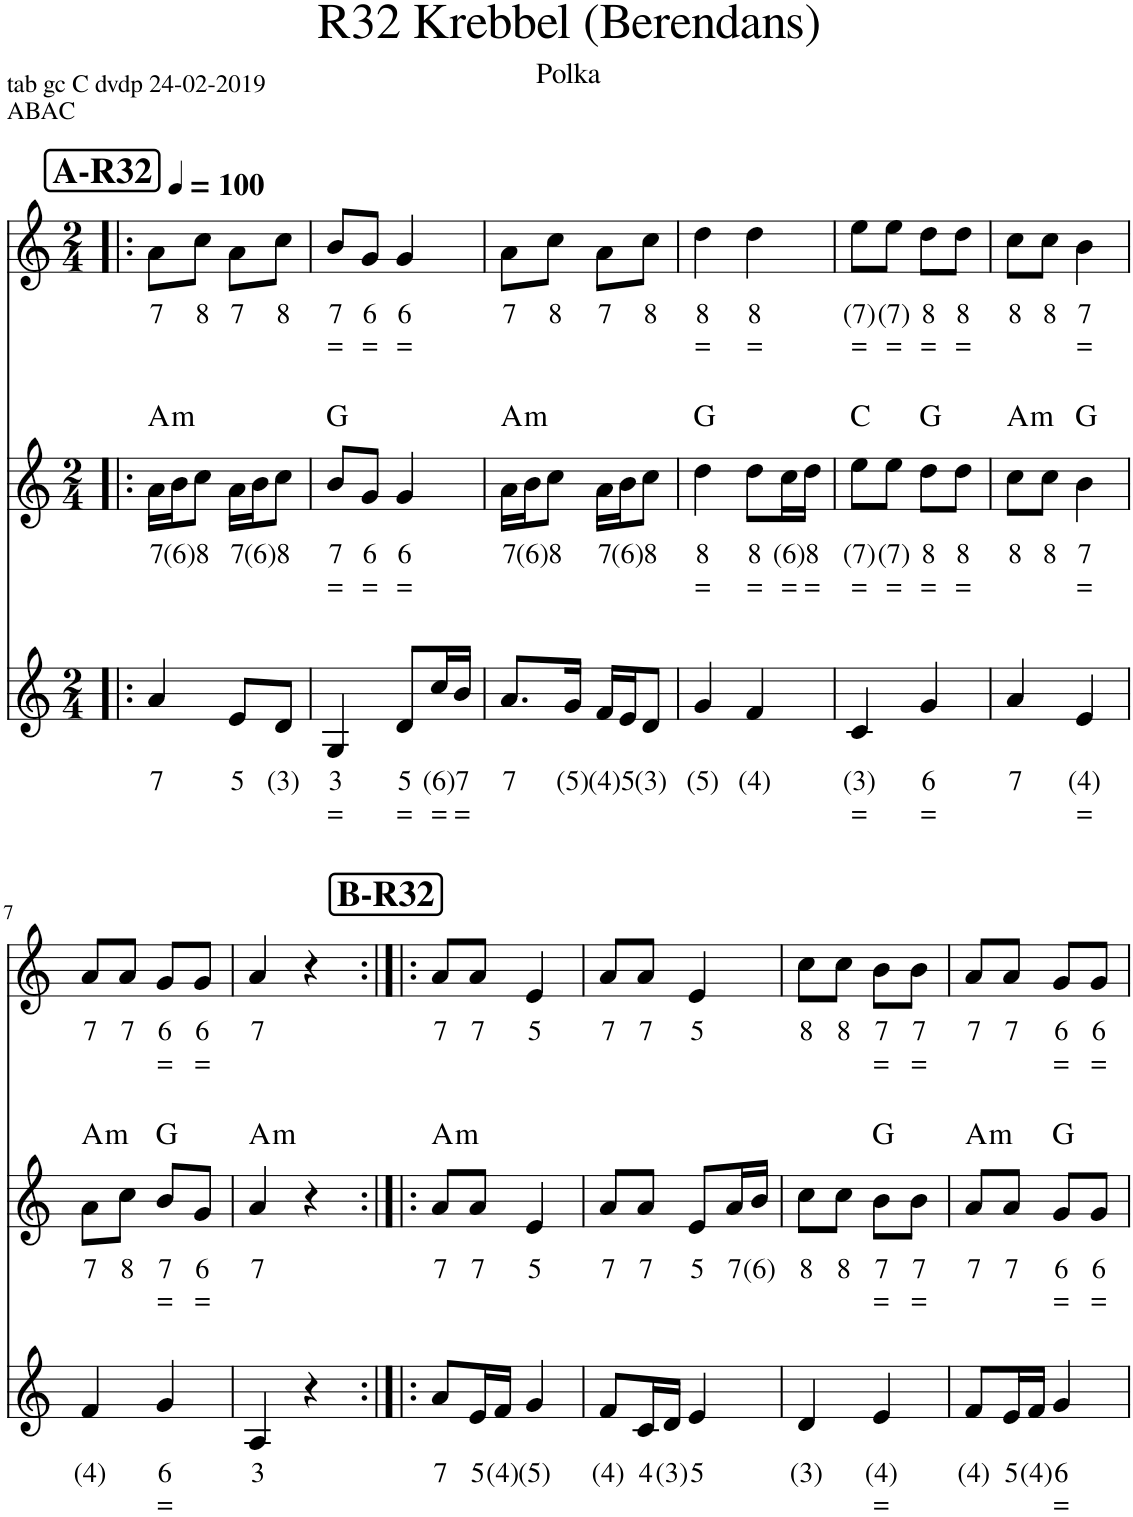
**kern	**text	**text	**kern	**text	**text	**harte	**kern	**text	**text
*part3	*part3	*part3	*part2	*part2	*part2	*part2	*part1	*part1	*part1
*staff3	*staff3	*staff3	*staff2	*staff2	*staff2	*	*staff1	*staff1	*staff1
*I"Fagot, Bassoon	*	*	*I"Bandoneon, Flute	*	*	*	*I"Stem	*	*
*clefG2	*	*	*clefG2	*	*	*	*clefG2	*	*
*k[]	*	*	*k[]	*	*	*	*k[]	*	*
*M2/4	*	*	*M2/4	*	*	*	*M2/4	*	*
*MM100	*	*	*MM100	*	*	*	*MM100	*	*
!!LO:REH:place=s1:a:B:cj:fs=14:t=A-R32
=1!|:	=1!|:	=1!|:	=1!|:	=1!|:	=1!|:	=1!|:	=1!|:	=1!|:	=1!|:
!	!LO:LY:b	!	!	!LO:LY:b	!	!LO:H:kt=m	!	!LO:LY:b	!
4a/	7	.	16a\LL	7	.	A:min	8a\L	7	.
!	!	!	!	!LO:LY:b	!	!	!	!	!
.	.	.	16b\J	(6)	.	.	.	.	.
!	!	!	!	!LO:LY:b	!	!	!	!LO:LY:b	!
.	.	.	8cc\J	8	.	.	8cc\J	8	.
!	!LO:LY:b	!	!	!LO:LY:b	!	!	!	!LO:LY:b	!
8e/L	5	.	16a\LL	7	.	.	8a\L	7	.
!	!	!	!	!LO:LY:b	!	!	!	!	!
.	.	.	16b\J	(6)	.	.	.	.	.
!	!LO:LY:b	!	!	!LO:LY:b	!	!	!	!LO:LY:b	!
8d/J	(3)	.	8cc\J	8	.	.	8cc\J	8	.
=2	=2	=2	=2	=2	=2	=2	=2	=2	=2
!	!LO:LY:b	!LO:LY:b	!	!LO:LY:b	!LO:LY:b	!	!	!LO:LY:b	!LO:LY:b
4G/	3	=	8b/L	7	=	G:maj	8b/L	7	=
!	!	!	!	!LO:LY:b	!LO:LY:b	!	!	!LO:LY:b	!LO:LY:b
.	.	.	8g/J	6	=	.	8g/J	6	=
!	!LO:LY:b	!LO:LY:b	!	!LO:LY:b	!LO:LY:b	!	!	!LO:LY:b	!LO:LY:b
8d/L	5	=	4g/	6	=	.	4g/	6	=
!	!LO:LY:b	!LO:LY:b	!	!	!	!	!	!	!
16cc/L	(6)	=	.	.	.	.	.	.	.
!	!LO:LY:b	!LO:LY:b	!	!	!	!	!	!	!
16b/JJ	7	=	.	.	.	.	.	.	.
=3	=3	=3	=3	=3	=3	=3	=3	=3	=3
!	!LO:LY:b	!	!	!LO:LY:b	!	!LO:H:kt=m	!	!LO:LY:b	!
8.a/L	7	.	16a\LL	7	.	A:min	8a\L	7	.
!	!	!	!	!LO:LY:b	!	!	!	!	!
.	.	.	16b\J	(6)	.	.	.	.	.
!	!	!	!	!LO:LY:b	!	!	!	!LO:LY:b	!
.	.	.	8cc\J	8	.	.	8cc\J	8	.
!	!LO:LY:b	!	!	!	!	!	!	!	!
16g/Jk	(5)	.	.	.	.	.	.	.	.
!	!LO:LY:b	!	!	!LO:LY:b	!	!	!	!LO:LY:b	!
16f/LL	(4)	.	16a\LL	7	.	.	8a\L	7	.
!	!LO:LY:b	!	!	!LO:LY:b	!	!	!	!	!
16e/J	5	.	16b\J	(6)	.	.	.	.	.
!	!LO:LY:b	!	!	!LO:LY:b	!	!	!	!LO:LY:b	!
8d/J	(3)	.	8cc\J	8	.	.	8cc\J	8	.
=4	=4	=4	=4	=4	=4	=4	=4	=4	=4
!	!LO:LY:b	!	!	!LO:LY:b	!LO:LY:b	!	!	!LO:LY:b	!LO:LY:b
4g/	(5)	.	4dd\	8	=	G:maj	4dd\	8	=
!	!LO:LY:b	!	!	!LO:LY:b	!LO:LY:b	!	!	!LO:LY:b	!LO:LY:b
4f/	(4)	.	8dd\L	8	=	.	4dd\	8	=
!	!	!	!	!LO:LY:b	!LO:LY:b	!	!	!	!
.	.	.	16cc\L	(6)	=	.	.	.	.
!	!	!	!	!LO:LY:b	!LO:LY:b	!	!	!	!
.	.	.	16dd\JJ	8	=	.	.	.	.
=5	=5	=5	=5	=5	=5	=5	=5	=5	=5
!	!LO:LY:b	!LO:LY:b	!	!LO:LY:b	!LO:LY:b	!	!	!LO:LY:b	!LO:LY:b
4c/	(3)	=	8ee\L	(7)	=	C:maj	8ee\L	(7)	=
!	!	!	!	!LO:LY:b	!LO:LY:b	!	!	!LO:LY:b	!LO:LY:b
.	.	.	8ee\J	(7)	=	.	8ee\J	(7)	=
!	!LO:LY:b	!LO:LY:b	!	!LO:LY:b	!LO:LY:b	!	!	!LO:LY:b	!LO:LY:b
4g/	6	=	8dd\L	8	=	G:maj	8dd\L	8	=
!	!	!	!	!LO:LY:b	!LO:LY:b	!	!	!LO:LY:b	!LO:LY:b
.	.	.	8dd\J	8	=	.	8dd\J	8	=
=6	=6	=6	=6	=6	=6	=6	=6	=6	=6
!	!LO:LY:b	!	!	!LO:LY:b	!	!LO:H:kt=m	!	!LO:LY:b	!
4a/	7	.	8cc\L	8	.	A:min	8cc\L	8	.
!	!	!	!	!LO:LY:b	!	!	!	!LO:LY:b	!
.	.	.	8cc\J	8	.	.	8cc\J	8	.
!	!LO:LY:b	!LO:LY:b	!	!LO:LY:b	!LO:LY:b	!	!	!LO:LY:b	!LO:LY:b
4e/	(4)	=	4b\	7	=	G:maj	4b\	7	=
!!LO:LB:g=z
=7	=7	=7	=7	=7	=7	=7	=7	=7	=7
!	!LO:LY:b	!	!	!LO:LY:b	!	!LO:H:kt=m	!	!LO:LY:b	!
4f/	(4)	.	8a\L	7	.	A:min	8a/L	7	.
!	!	!	!	!LO:LY:b	!	!	!	!LO:LY:b	!
.	.	.	8cc\J	8	.	.	8a/J	7	.
!	!LO:LY:b	!LO:LY:b	!	!LO:LY:b	!LO:LY:b	!	!	!LO:LY:b	!LO:LY:b
4g/	6	=	8b/L	7	=	G:maj	8g/L	6	=
!	!	!	!	!LO:LY:b	!LO:LY:b	!	!	!LO:LY:b	!LO:LY:b
.	.	.	8g/J	6	=	.	8g/J	6	=
=8	=8	=8	=8	=8	=8	=8	=8	=8	=8
!	!LO:LY:b	!	!	!LO:LY:b	!	!LO:H:kt=m	!	!LO:LY:b	!
4A/	3	.	4a/	7	.	A:min	4a/	7	.
4r	.	.	4r	.	.	.	4r	.	.
!!LO:REH:place=s1:a:B:cj:fs=14:t=B-R32
=9:|!|:	=9:|!|:	=9:|!|:	=9:|!|:	=9:|!|:	=9:|!|:	=9:|!|:	=9:|!|:	=9:|!|:	=9:|!|:
!	!LO:LY:b	!	!	!LO:LY:b	!	!LO:H:kt=m	!	!LO:LY:b	!
8a/L	7	.	8a/L	7	.	A:min	8a/L	7	.
!	!LO:LY:b	!	!	!LO:LY:b	!	!	!	!LO:LY:b	!
16e/L	5	.	8a/J	7	.	.	8a/J	7	.
!	!LO:LY:b	!	!	!	!	!	!	!	!
16f/JJ	(4)	.	.	.	.	.	.	.	.
!	!LO:LY:b	!	!	!LO:LY:b	!	!	!	!LO:LY:b	!
4g/	(5)	.	4e/	5	.	.	4e/	5	.
=10	=10	=10	=10	=10	=10	=10	=10	=10	=10
!	!LO:LY:b	!	!	!LO:LY:b	!	!	!	!LO:LY:b	!
8f/L	(4)	.	8a/L	7	.	.	8a/L	7	.
!	!LO:LY:b	!	!	!LO:LY:b	!	!	!	!LO:LY:b	!
16c/L	4	.	8a/J	7	.	.	8a/J	7	.
!	!LO:LY:b	!	!	!	!	!	!	!	!
16d/JJ	(3)	.	.	.	.	.	.	.	.
!	!LO:LY:b	!	!	!LO:LY:b	!	!	!	!LO:LY:b	!
4e/	5	.	8e/L	5	.	.	4e/	5	.
!	!	!	!	!LO:LY:b	!	!	!	!	!
.	.	.	16a/L	7	.	.	.	.	.
!	!	!	!	!LO:LY:b	!	!	!	!	!
.	.	.	16b/JJ	(6)	.	.	.	.	.
=11	=11	=11	=11	=11	=11	=11	=11	=11	=11
!	!LO:LY:b	!	!	!LO:LY:b	!	!	!	!LO:LY:b	!
4d/	(3)	.	8cc\L	8	.	.	8cc\L	8	.
!	!	!	!	!LO:LY:b	!	!	!	!LO:LY:b	!
.	.	.	8cc\J	8	.	.	8cc\J	8	.
!	!LO:LY:b	!LO:LY:b	!	!LO:LY:b	!LO:LY:b	!	!	!LO:LY:b	!LO:LY:b
4e/	(4)	=	8b\L	7	=	G:maj	8b\L	7	=
!	!	!	!	!LO:LY:b	!LO:LY:b	!	!	!LO:LY:b	!LO:LY:b
.	.	.	8b\J	7	=	.	8b\J	7	=
=12	=12	=12	=12	=12	=12	=12	=12	=12	=12
!	!LO:LY:b	!	!	!LO:LY:b	!	!LO:H:kt=m	!	!LO:LY:b	!
8f/L	(4)	.	8a/L	7	.	A:min	8a/L	7	.
!	!LO:LY:b	!	!	!LO:LY:b	!	!	!	!LO:LY:b	!
16e/L	5	.	8a/J	7	.	.	8a/J	7	.
!	!LO:LY:b	!	!	!	!	!	!	!	!
16f/JJ	(4)	.	.	.	.	.	.	.	.
!	!LO:LY:b	!LO:LY:b	!	!LO:LY:b	!LO:LY:b	!	!	!LO:LY:b	!LO:LY:b
4g/	6	=	8g/L	6	=	G:maj	8g/L	6	=
!	!	!	!	!LO:LY:b	!LO:LY:b	!	!	!LO:LY:b	!LO:LY:b
.	.	.	8g/J	6	=	.	8g/J	6	=
=	=	=	=	=	=	=	=	=	=
*-	*-	*-	*-	*-	*-	*-	*-	*-	*-
